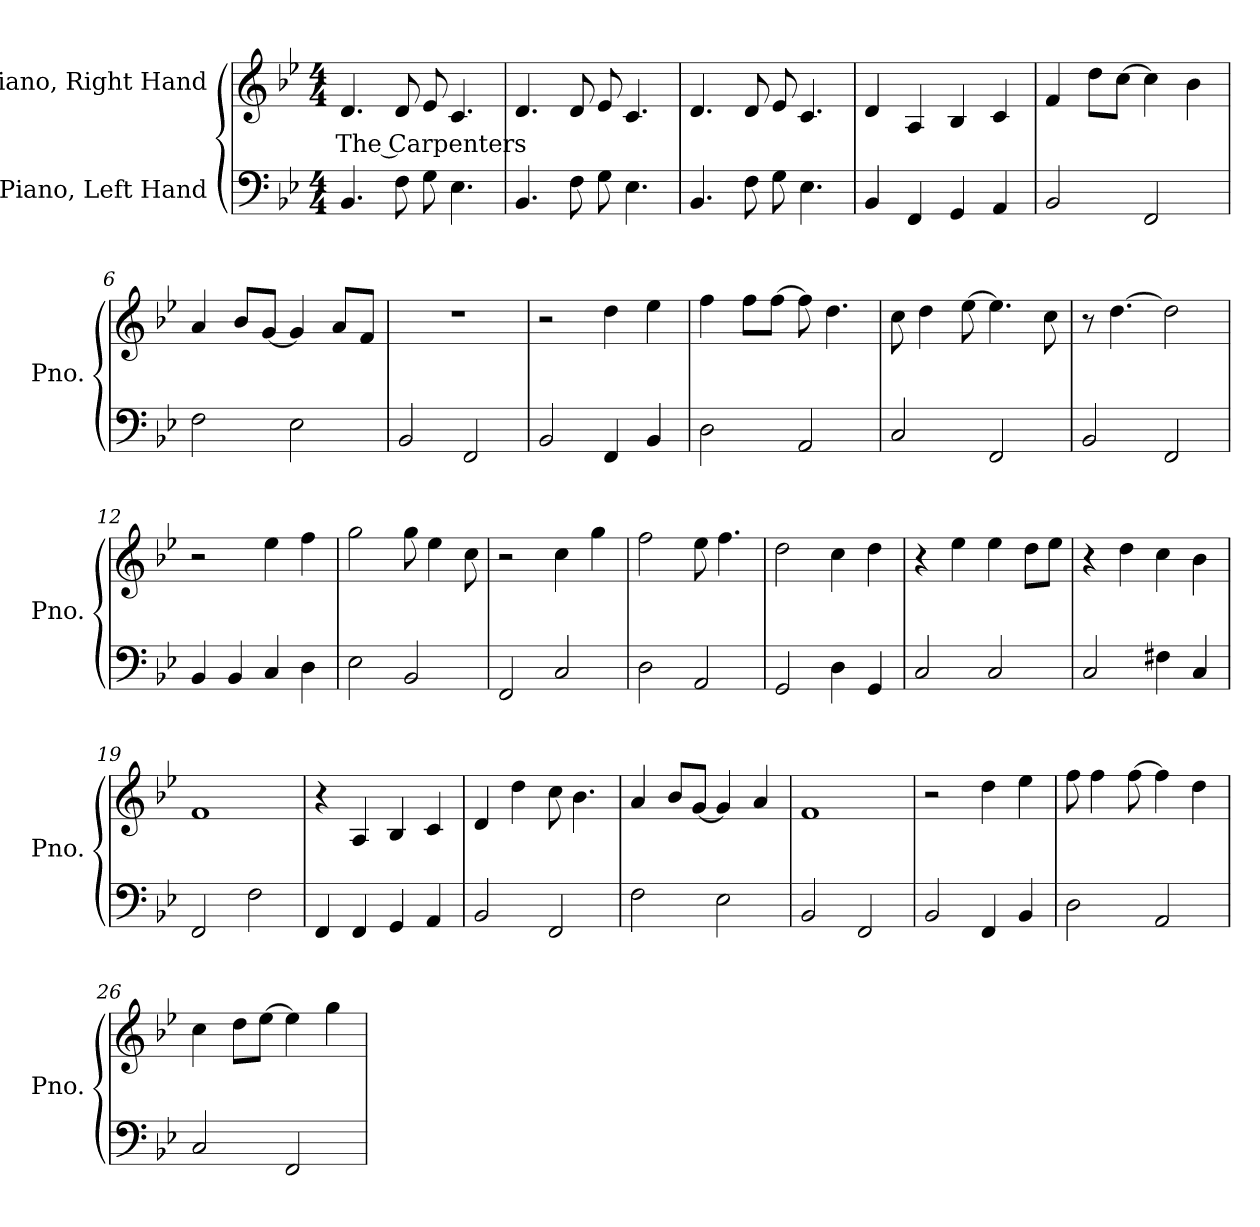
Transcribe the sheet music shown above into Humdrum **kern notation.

**kern	**kern	**text
*part2	*part1	*part1
*staff2	*staff1	*staff1
*I"Piano, Left Hand	*I"Piano, Right Hand	*
*I'Pno.	*I'Pno.	*
*clefF4	*clefG2	*
*k[b-e-]	*k[b-e-]	*
*M4/4	*M4/4	*
*MM160	*MM160	*
=1	=1	=1
!	!	!LO:LY:b
4.BB-/	4.d/	The Carpenters
8F\	8d/	.
8G\	8e-/	.
4.E-\	4.c/	.
=2	=2	=2
4.BB-/	4.d/	.
8F\	8d/	.
8G\	8e-/	.
4.E-\	4.c/	.
=3	=3	=3
4.BB-/	4.d/	.
8F\	8d/	.
8G\	8e-/	.
4.E-\	4.c/	.
=4	=4	=4
4BB-/	4d/	.
4FF/	4A/	.
4GG/	4B-/	.
4AA/	4c/	.
!!LO:LB:g=z
=5	=5	=5
2BB-/	4f/	.
.	8dd\L	.
.	[8cc\J	.
2FF/	4cc\]	.
.	4b-\	.
=6	=6	=6
2F\	4a/	.
.	8b-/L	.
.	[8g/J	.
2E-\	4g/]	.
.	8a/L	.
.	8f/J	.
=7	=7	=7
2BB-/	1r	.
2FF/	.	.
=8	=8	=8
2BB-/	2r	.
4FF/	4dd\	.
4BB-/	4ee-\	.
=9	=9	=9
2D\	4ff\	.
.	8ff\L	.
.	[8ff\J	.
2AA/	8ff\]	.
.	4.dd\	.
=10	=10	=10
2C/	8cc\	.
.	4dd\	.
.	[8ee-\	.
2FF/	4.ee-\]	.
.	8cc\	.
=11	=11	=11
2BB-/	8r	.
.	[4.dd\	.
2FF/	2dd\]	.
=12	=12	=12
4BB-/	2r	.
4BB-/	.	.
4C/	4ee-\	.
4D\	4ff\	.
!!LO:LB:g=z
=13	=13	=13
2E-\	2gg\	.
2BB-/	8gg\	.
.	4ee-\	.
.	8cc\	.
=14	=14	=14
2FF/	2r	.
2C/	4cc\	.
.	4gg\	.
=15	=15	=15
2D\	2ff\	.
2AA/	8ee-\	.
.	4.ff\	.
=16	=16	=16
2GG/	2dd\	.
4D\	4cc\	.
4GG/	4dd\	.
=17	=17	=17
2C/	4r	.
.	4ee-\	.
2C/	4ee-\	.
.	8dd\L	.
.	8ee-\J	.
=18	=18	=18
2C/	4r	.
.	4dd\	.
4F#X\	4cc\	.
4C/	4b-\	.
=19	=19	=19
2FF/	1f	.
2F\	.	.
=20	=20	=20
4FF/	4r	.
4FF/	4A/	.
4GG/	4B-/	.
4AA/	4c/	.
!!LO:LB:g=z
=21	=21	=21
2BB-/	4d/	.
.	4dd\	.
2FF/	8cc\	.
.	4.b-\	.
=22	=22	=22
2F\	4a/	.
.	8b-/L	.
.	[8g/J	.
2E-\	4g/]	.
.	4a/	.
=23	=23	=23
2BB-/	1f	.
2FF/	.	.
=24	=24	=24
2BB-/	2r	.
4FF/	4dd\	.
4BB-/	4ee-\	.
=25	=25	=25
2D\	8ff\	.
.	4ff\	.
.	[8ff\	.
2AA/	4ff\]	.
.	4dd\	.
=26	=26	=26
2C/	4cc\	.
.	8dd\L	.
.	[8ee-\J	.
2FF/	4ee-\]	.
.	4gg\	.
=	=	=
*-	*-	*-
